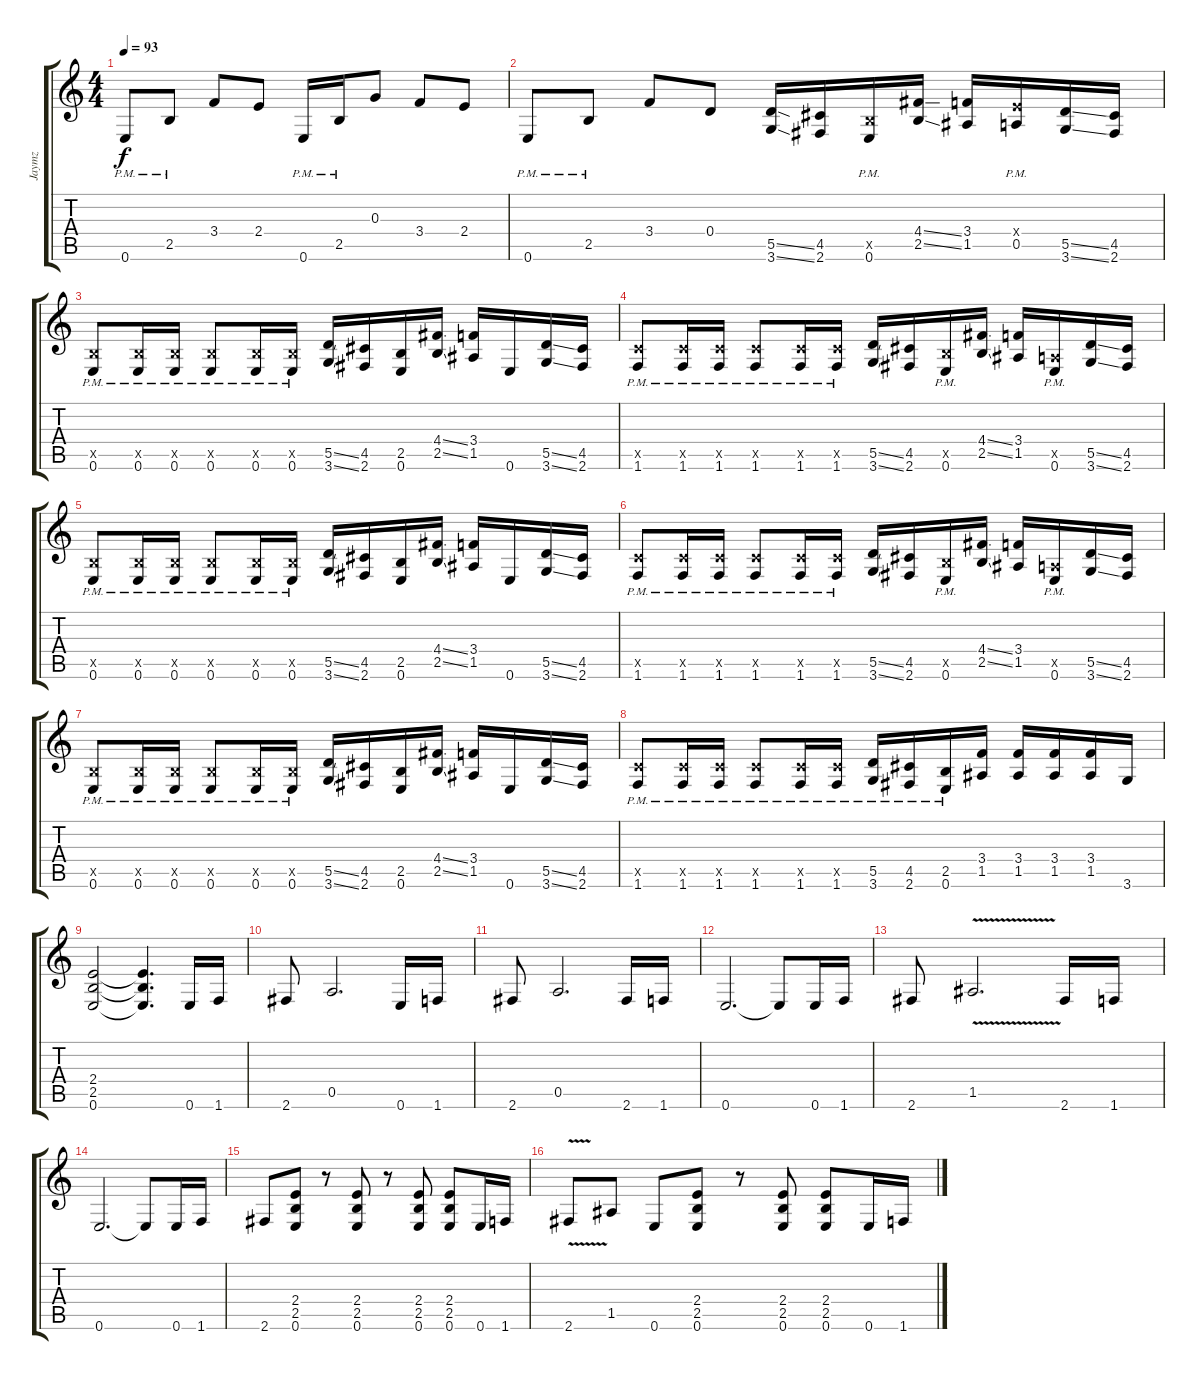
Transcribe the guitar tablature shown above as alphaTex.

\track ("Jaymz" "Jaymz") {instrument distortionguitar}
\staff {score tabs}
\tuning (E4 B3 G3 D3 A2 E2) {hide}
\ts (4 4)
\tempo 93
\clef g2
\ks c
0.6{pm}.8{dy f} 2.5{pm}.8 3.4.8 2.4.8 0.6{pm}.16 2.5{pm}.16 0.3.8 3.4.8 2.4.8 |
0.6{pm}.8 2.5{pm}.8 3.4.8 0.4.8 (5.5{ss} 3.6{ss}).16 (4.5 2.6).16 (2.5{x} 0.6{pm}).16 (4.4{ss} 2.5{ss}).16 (3.4 1.5).16 (2.4{x} 0.5{pm}).16 (5.5{ss} 3.6{ss}).16 (4.5 2.6).16 |
(2.5{x} 0.6{pm}).8 (2.5{x} 0.6{pm}).16 (2.5{x} 0.6{pm}).16 (2.5{x} 0.6{pm}).8 (2.5{x} 0.6{pm}).16 (2.5{x} 0.6{pm}).16 (5.5{ss} 3.6{ss}).16 (4.5 2.6).16 (2.5 0.6).16 (4.4{ss} 2.5{ss}).16 (3.4 1.5).16 0.6.16 (5.5{ss} 3.6{ss}).16 (4.5 2.6).16 |
(3.5{x} 1.6{pm}).8 (3.5{x} 1.6{pm}).16 (3.5{x} 1.6{pm}).16 (3.5{x} 1.6{pm}).8 (3.5{x} 1.6{pm}).16 (3.5{x} 1.6{pm}).16 (5.5{ss} 3.6{ss}).16 (4.5 2.6).16 (2.5{x} 0.6{pm}).16 (4.4{ss} 2.5{ss}).16 (3.4 1.5).16 (0.5{x} 0.6{pm}).16 (5.5{ss} 3.6{ss}).16 (4.5 2.6).16 |
(2.5{x} 0.6{pm}).8 (2.5{x} 0.6{pm}).16 (2.5{x} 0.6{pm}).16 (2.5{x} 0.6{pm}).8 (2.5{x} 0.6{pm}).16 (2.5{x} 0.6{pm}).16 (5.5{ss} 3.6{ss}).16 (4.5 2.6).16 (2.5 0.6).16 (4.4{ss} 2.5{ss}).16 (3.4 1.5).16 0.6.16 (5.5{ss} 3.6{ss}).16 (4.5 2.6).16 |
(3.5{x} 1.6{pm}).8 (3.5{x} 1.6{pm}).16 (3.5{x} 1.6{pm}).16 (3.5{x} 1.6{pm}).8 (3.5{x} 1.6{pm}).16 (3.5{x} 1.6{pm}).16 (5.5{ss} 3.6{ss}).16 (4.5 2.6).16 (2.5{x} 0.6{pm}).16 (4.4{ss} 2.5{ss}).16 (3.4 1.5).16 (0.5{x} 0.6{pm}).16 (5.5{ss} 3.6{ss}).16 (4.5 2.6).16 |
(2.5{x} 0.6{pm}).8 (2.5{x} 0.6{pm}).16 (2.5{x} 0.6{pm}).16 (2.5{x} 0.6{pm}).8 (2.5{x} 0.6{pm}).16 (2.5{x} 0.6{pm}).16 (5.5{ss} 3.6{ss}).16 (4.5 2.6).16 (2.5 0.6).16 (4.4{ss} 2.5{ss}).16 (3.4 1.5).16 0.6.16 (5.5{ss} 3.6{ss}).16 (4.5 2.6).16 |
(3.5{x} 1.6{pm}).8 (3.5{x} 1.6{pm}).16 (3.5{x} 1.6{pm}).16 (3.5{x} 1.6{pm}).8 (3.5{x} 1.6{pm}).16 (3.5{x} 1.6{pm}).16 (5.5{pm} 3.6{pm}).16 (4.5{pm} 2.6{pm}).16 (2.5{pm} 0.6{pm}).16 (3.4 1.5).16 (3.4 1.5).16 (3.4 1.5).16 (3.4 1.5).16 3.6.16 |
(2.4 2.5 0.6).2 (2.4{t} 2.5{t} 0.6{t}).4{d} 0.6.16 1.6.16 |
2.6.8 0.5.2{d} 0.6.16 1.6.16 |
2.6.8 0.5.2{d} 2.6.16 1.6.16 |
0.6.2{d} 0.6{t}.8 0.6.16 1.6.16 |
2.6.8 1.5{v}.2{d} 2.6.16 1.6.16 |
0.6.2{d} 0.6{t}.8 0.6.16 1.6.16 |
2.6.8 (2.4 2.5 0.6).8 r.8 (2.4 2.5 0.6).8 r.8 (2.4 2.5 0.6).8 (2.4 2.5 0.6).8 0.6.16 1.6.16 |
2.6{v}.8 1.5.8 0.6.8 (2.4 2.5 0.6).8 r.8 (2.4 2.5 0.6).8 (2.4 2.5 0.6).8 0.6.16 1.6.16
